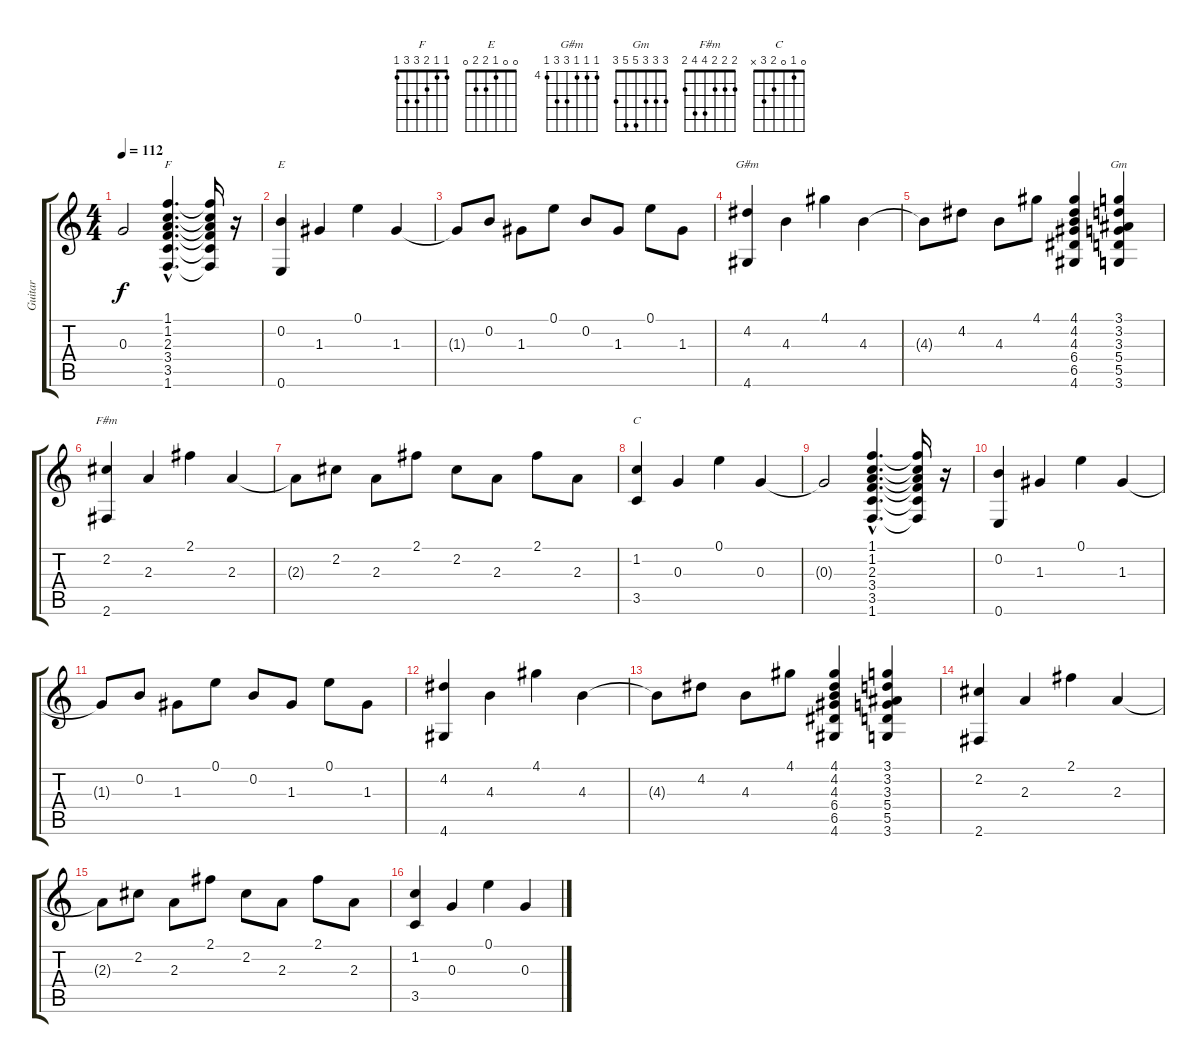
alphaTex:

\track ("Guitar" "Guitar") {instrument electricguitarclean}
\staff {score tabs}
\tuning (E4 B3 G3 D3 A2 E2) {hide}
\chord ("F" 1 1 2 3 3 1)
\chord ("E" 0 0 1 2 2 0)
\chord ("G#m" 4 4 4 6 6 4) {firstfret 4}
\chord ("Gm" 3 3 3 5 5 3)
\chord ("F#m" 2 2 2 4 4 2)
\chord ("C" 0 1 0 2 3 x)
\ts (4 4)
\tempo 112
\clef g2
\ks c
0.3{t}.2{dy f} (1.1{hac} 1.2{hac} 2.3{hac} 3.4{hac} 3.5{hac} 1.6{hac}).4{d ch "F"} (1.1{t} 1.2{t} 2.3{t} 3.4{t} 3.5{t} 1.6{t}).16 r.16 |
(0.2 0.6).4{ch "E"} 1.3.4 0.1.4 1.3.4 |
1.3{t}.8 0.2.8 1.3.8 0.1.8 0.2.8 1.3.8 0.1.8 1.3.8 |
(4.2 4.6).4{ch "G#m"} 4.3.4 4.1.4 4.3.4 |
4.3{t}.8 4.2.8 4.3.8 4.1.8 (4.1 4.2 4.3 6.4 6.5 4.6).4 (3.1 3.2 3.3 5.4 5.5 3.6).4{ch "Gm"} |
(2.2 2.6).4{ch "F#m"} 2.3.4 2.1.4 2.3.4 |
2.3{t}.8 2.2.8 2.3.8 2.1.8 2.2.8 2.3.8 2.1.8 2.3.8 |
(1.2 3.5).4{ch "C"} 0.3.4 0.1.4 0.3.4 |
0.3{t}.2 (1.1{hac} 1.2{hac} 2.3{hac} 3.4{hac} 3.5{hac} 1.6{hac}).4{d} (1.1{t} 1.2{t} 2.3{t} 3.4{t} 3.5{t} 1.6{t}).16 r.16 |
(0.2 0.6).4 1.3.4 0.1.4 1.3.4 |
1.3{t}.8 0.2.8 1.3.8 0.1.8 0.2.8 1.3.8 0.1.8 1.3.8 |
(4.2 4.6).4 4.3.4 4.1.4 4.3.4 |
4.3{t}.8 4.2.8 4.3.8 4.1.8 (4.1 4.2 4.3 6.4 6.5 4.6).4 (3.1 3.2 3.3 5.4 5.5 3.6).4 |
(2.2 2.6).4 2.3.4 2.1.4 2.3.4 |
2.3{t}.8 2.2.8 2.3.8 2.1.8 2.2.8 2.3.8 2.1.8 2.3.8 |
(1.2 3.5).4 0.3.4 0.1.4 0.3.4
